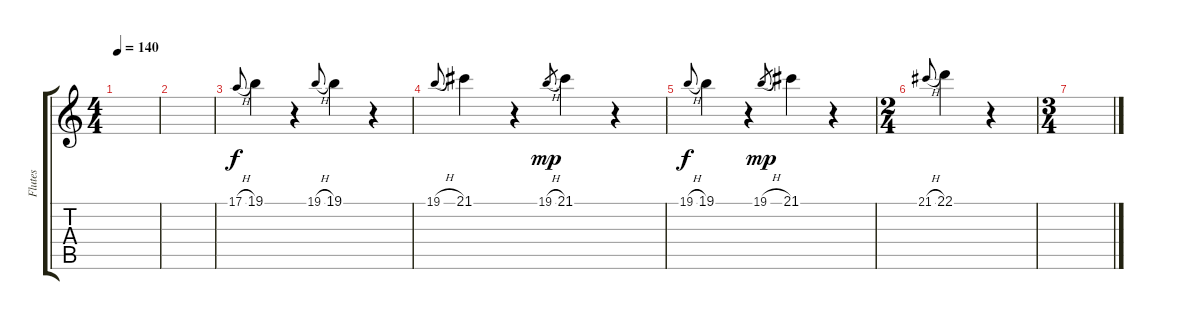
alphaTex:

\track ("Flutes" "Flutes") {instrument flute}
\staff {score tabs}
\tuning (E4 B3 G3 D3 A2 E2) {hide}
\ts (4 4)
\tempo 140
\clef g2
\ks c
|
|
17.1{h}.8{gr onbeat} 19.1.4 r.4 19.1{h}.8{gr onbeat} 19.1.4 r.4 |
19.1{h}.8{gr onbeat} 21.1.4 r.4 19.1{h}.8{gr dy mp} 21.1.4 r.4 |
19.1{h}.8{gr onbeat dy f} 19.1.4 r.4 19.1{h}.8{gr dy mp} 21.1.4 r.4 |
\ts (2 4)
21.1{h}.8{gr onbeat} 22.1.4 r.4 |
\ts (3 4)
